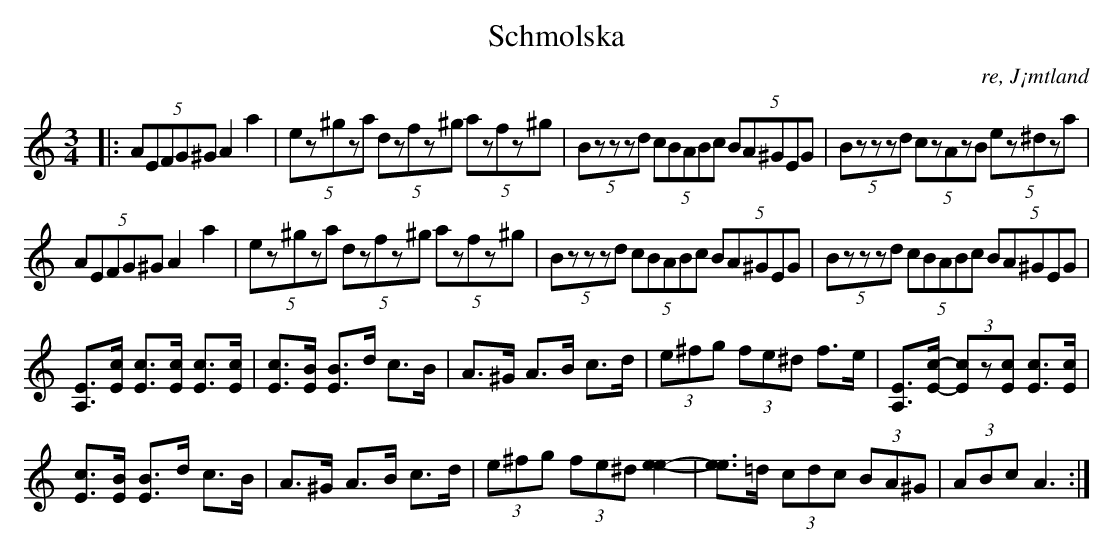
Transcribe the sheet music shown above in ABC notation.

X:1
T:Schmolska
O: re, J¡mtland
M:3/4
L:1/8
K:Am
|: (5:2AEFG^G A2 a2 | (5:2ez^gza (5:2dzfz^g (5:2azfz^g | (5:2Bzzzd (5:2cBABc (5:2BA^GEG | (5:2Bzzzd (5:2czAzB (5:2ez^dza |
(5:2AEFG^G A2 a2 | (5:2ez^gza (5:2dzfz^g (5:2azfz^g | (5:2Bzzzd (5:2cBABc (5:2BA^GEG | (5:2Bzzzd (5:2cBABc (5:2BA^GEG  |
[EA,]>[cE] [cE]>[cE] [cE]>[cE] | [cE]>[BE] [BE]>d c>B | A>^G A>B c>d | (3e^fg (3fe^d f>e | [EA,]>[c-E-] (3[cE]z[cE] [cE]>[cE] |
[cE]>[BE] [BE]>d c>B | A>^G A>B c>d | (3e^fg (3fe^d [e2-e2-] | [ee]>=d (3cdc (3BA^G | (3ABc A3 :|]
